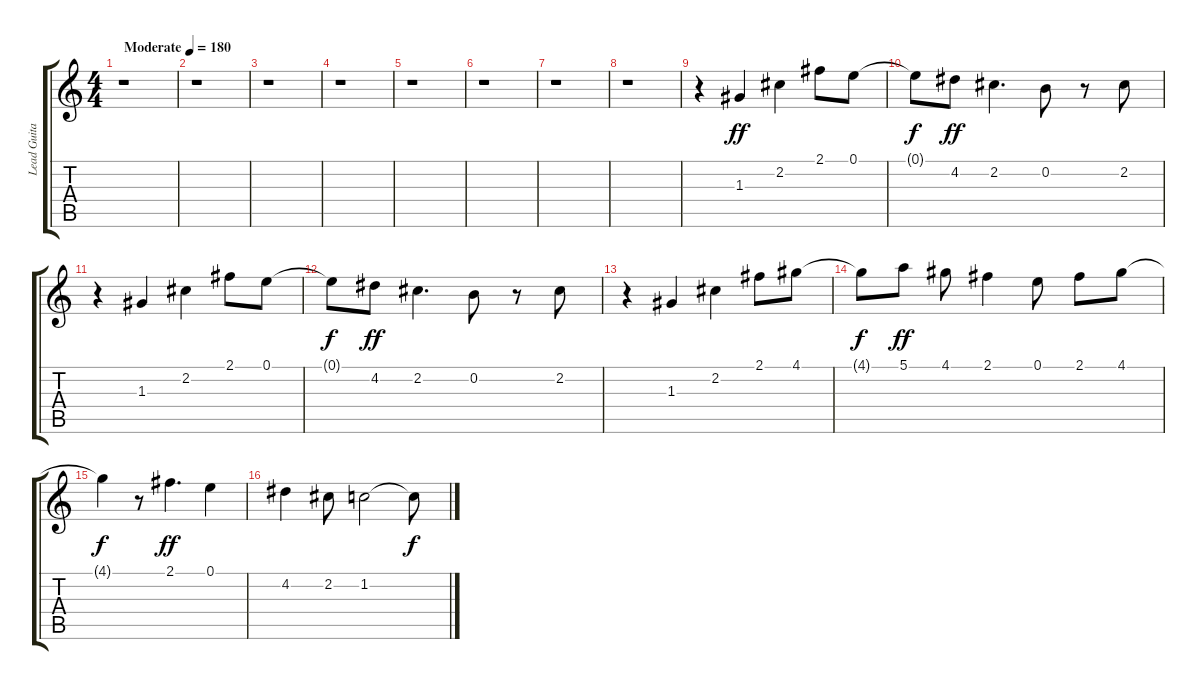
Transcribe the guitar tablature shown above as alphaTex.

\track ("Lead Guitar" "Lead Guita") {instrument distortionguitar}
\staff {score tabs}
\tuning (E4 B3 G3 D3 A2 E2) {hide}
\ts (4 4)
\tempo (180 "Moderate")
\clef g2
\ks c
r.1{dy ff instrument distortionguitar} |
r.1 |
r.1 |
r.1 |
r.1 |
r.1 |
r.1 |
r.1 |
r.4 1.3.4 2.2.4 2.1.8 0.1.8 |
0.1{t}.8{dy f} 4.2.8{dy ff} 2.2.4{d} 0.2.8 r.8 2.2.8 |
r.4 1.3.4 2.2.4 2.1.8 0.1.8 |
0.1{t}.8{dy f} 4.2.8{dy ff} 2.2.4{d} 0.2.8 r.8 2.2.8 |
r.4 1.3.4 2.2.4 2.1.8 4.1.8 |
4.1{t}.8{dy f} 5.1.8{dy ff} 4.1.8 2.1.4 0.1.8 2.1.8 4.1.8 |
4.1{t}.4{dy f} r.8 2.1.4{d dy ff} 0.1.4 |
4.2.4 2.2.8 1.2.2 1.2{t}.8{dy f}
